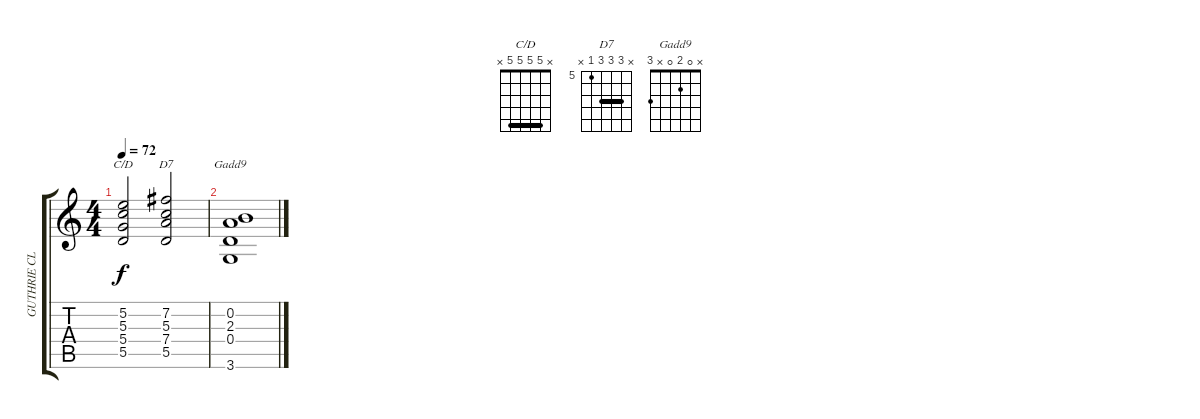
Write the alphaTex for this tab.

\track ("GUTHRIE CLEAN" "GUTHRIE CL") {instrument acousticguitarnylon}
\staff {score tabs}
\tuning (E4 B3 G3 D3 A2 E2) {hide}
\chord ("C/D" x 5 5 5 5 x) {barre 5}
\chord ("D7" x 7 7 7 5 x) {firstfret 5 barre 7}
\chord ("Gadd9" x 0 2 0 x 3)
\ts (4 4)
\tempo 72
\clef g2
\ks c
(5.2 5.3 5.4 5.5).2{ch "C/D" dy f} (7.2 5.3 7.4 5.5).2{ch "D7"} |
(0.2 2.3 0.4 3.6).1{ch "Gadd9"}
